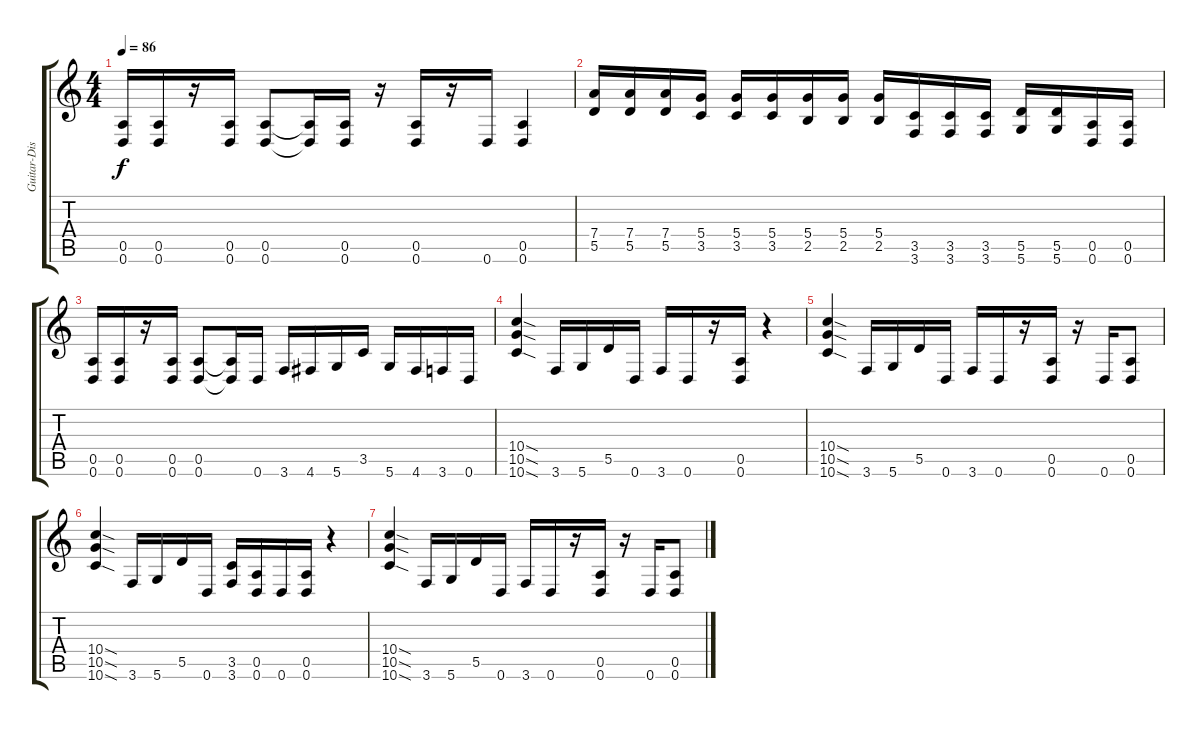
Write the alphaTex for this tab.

\track ("Guitar-Distortion" "Guitar-Dis") {instrument overdrivenguitar}
\staff {score tabs}
\tuning (E4 B3 G3 D3 A2 D2) {hide}
\ts (4 4)
\tempo 86
\clef g2
\ks c
(0.5 0.6).16{dy f} (0.5 0.6).16 r.16 (0.5 0.6).16 (0.5 0.6).8 (0.5{t} 0.6{t}).16 (0.5 0.6).16 r.16 (0.5 0.6).16 r.16 0.6.16 (0.5 0.6).4 |
(7.4 5.5).16 (7.4 5.5).16 (7.4 5.5).16 (5.4 3.5).16 (5.4 3.5).16 (5.4 3.5).16 (5.4 2.5).16 (5.4 2.5).16 (5.4 2.5).16 (3.5 3.6).16 (3.5 3.6).16 (3.5 3.6).16 (5.5 5.6).16 (5.5 5.6).16 (0.5 0.6).16 (0.5 0.6).16 |
(0.5 0.6).16 (0.5 0.6).16 r.16 (0.5 0.6).16 (0.5 0.6).8 (0.5{t} 0.6{t}).16 0.6.16 3.6.16 4.6.16 5.6.16 3.5.16 5.6.16 4.6.16 3.6.16 0.6.16 |
(10.4{sod} 10.5{sod} 10.6{sod}).4 3.6.16 5.6.16 5.5.16 0.6.16 3.6.16 0.6.16 r.16 (0.5 0.6).16 r.4 |
(10.4{sod} 10.5{sod} 10.6{sod}).4 3.6.16 5.6.16 5.5.16 0.6.16 3.6.16 0.6.16 r.16 (0.5 0.6).16 r.16 0.6.16 (0.5 0.6).8 |
(10.4{sod} 10.5{sod} 10.6{sod}).4 3.6.16 5.6.16 5.5.16 0.6.16 (3.5 3.6).16 (0.5 0.6).16 0.6.16 (0.5 0.6).16 r.4 |
(10.4{sod} 10.5{sod} 10.6{sod}).4 3.6.16 5.6.16 5.5.16 0.6.16 3.6.16 0.6.16 r.16 (0.5 0.6).16 r.16 0.6.16 (0.5 0.6).8
